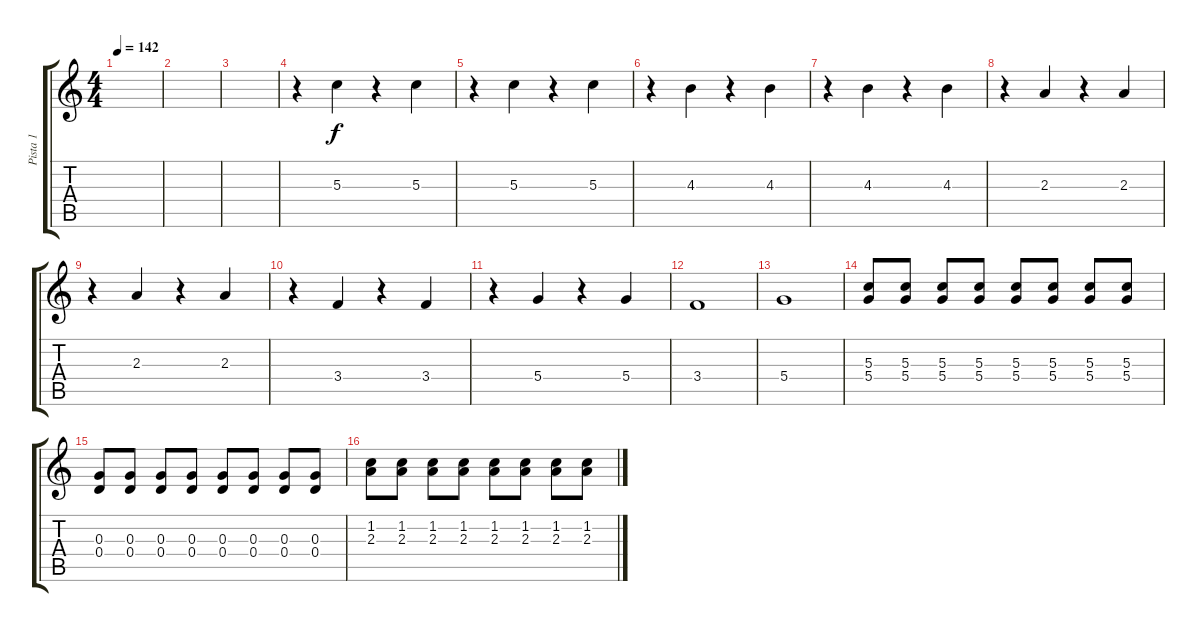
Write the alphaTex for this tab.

\track ("Pista 1" "Pista 1") {instrument overdrivenguitar}
\staff {score tabs}
\tuning (E4 B3 G3 D3 A2 E2) {hide}
\ts (4 4)
\tempo 142
\clef g2
\ks c
|
|
|
r.4 5.3.4{volume 16 instrument distortionguitar} r.4 5.3.4 |
r.4 5.3.4 r.4 5.3.4 |
r.4 4.3.4 r.4 4.3.4 |
r.4 4.3.4 r.4 4.3.4 |
r.4 2.3.4 r.4 2.3.4 |
r.4 2.3.4 r.4 2.3.4 |
r.4 3.4.4 r.4 3.4.4 |
r.4 5.4.4 r.4 5.4.4 |
3.4.1 |
5.4.1 |
(5.3 5.4).8{volume 14} (5.3 5.4).8 (5.3 5.4).8 (5.3 5.4).8 (5.3 5.4).8 (5.3 5.4).8 (5.3 5.4).8 (5.3 5.4).8 |
(0.3 0.4).8 (0.3 0.4).8 (0.3 0.4).8 (0.3 0.4).8 (0.3 0.4).8 (0.3 0.4).8 (0.3 0.4).8 (0.3 0.4).8 |
(1.2 2.3).8 (1.2 2.3).8 (1.2 2.3).8 (1.2 2.3).8 (1.2 2.3).8 (1.2 2.3).8 (1.2 2.3).8 (1.2 2.3).8
